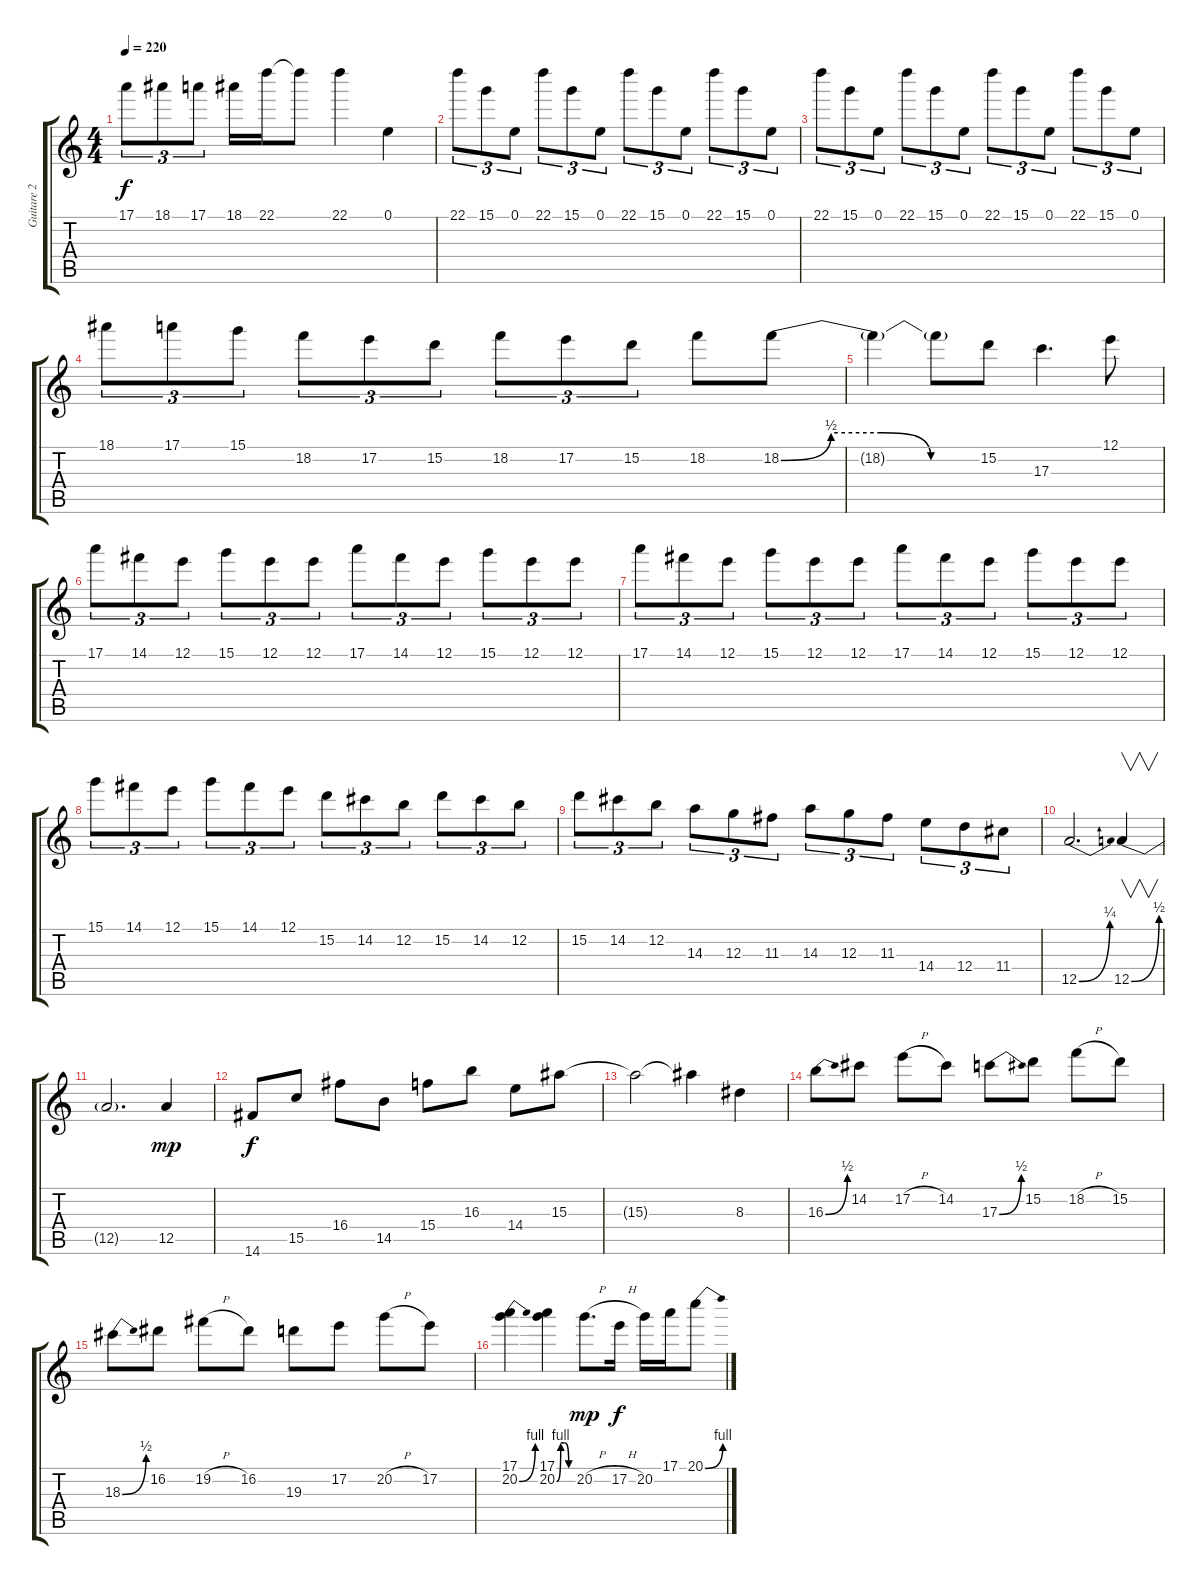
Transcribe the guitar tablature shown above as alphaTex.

\track ("Guitare 2" "Guitare 2") {instrument distortionguitar}
\staff {score tabs}
\tuning (E4 B3 G3 D3 A2 E2) {hide}
\ts (4 4)
\tempo 220
\clef g2
\ks c
17.1.8{tu (3 2) dy f} 18.1.8{tu (3 2)} 17.1.8{tu (3 2)} 18.1.16 22.1.16 22.1{t}.8 22.1.4 0.1.4 |
22.1.8{tu (3 2)} 15.1.8{tu (3 2)} 0.1.8{tu (3 2)} 22.1.8{tu (3 2)} 15.1.8{tu (3 2)} 0.1.8{tu (3 2)} 22.1.8{tu (3 2)} 15.1.8{tu (3 2)} 0.1.8{tu (3 2)} 22.1.8{tu (3 2)} 15.1.8{tu (3 2)} 0.1.8{tu (3 2)} |
22.1.8{tu (3 2)} 15.1.8{tu (3 2)} 0.1.8{tu (3 2)} 22.1.8{tu (3 2)} 15.1.8{tu (3 2)} 0.1.8{tu (3 2)} 22.1.8{tu (3 2)} 15.1.8{tu (3 2)} 0.1.8{tu (3 2)} 22.1.8{tu (3 2)} 15.1.8{tu (3 2)} 0.1.8{tu (3 2)} |
18.1.8{tu (3 2)} 17.1.8{tu (3 2)} 15.1.8{tu (3 2)} 18.2.8{tu (3 2)} 17.2.8{tu (3 2)} 15.2.8{tu (3 2)} 18.2.8{tu (3 2)} 17.2.8{tu (3 2)} 15.2.8{tu (3 2)} 18.2.8 18.2{be (custom 0 0 15 2 30 2 45 0 60 0)}.8 |
18.2{t}.4 18.2{t}.8 15.2.8 17.3.4{d} 12.1.8 |
17.1.8{tu (3 2)} 14.1.8{tu (3 2)} 12.1.8{tu (3 2)} 15.1.8{tu (3 2)} 12.1.8{tu (3 2)} 12.1.8{tu (3 2)} 17.1.8{tu (3 2)} 14.1.8{tu (3 2)} 12.1.8{tu (3 2)} 15.1.8{tu (3 2)} 12.1.8{tu (3 2)} 12.1.8{tu (3 2)} |
17.1.8{tu (3 2)} 14.1.8{tu (3 2)} 12.1.8{tu (3 2)} 15.1.8{tu (3 2)} 12.1.8{tu (3 2)} 12.1.8{tu (3 2)} 17.1.8{tu (3 2)} 14.1.8{tu (3 2)} 12.1.8{tu (3 2)} 15.1.8{tu (3 2)} 12.1.8{tu (3 2)} 12.1.8{tu (3 2)} |
15.1.8{tu (3 2)} 14.1.8{tu (3 2)} 12.1.8{tu (3 2)} 15.1.8{tu (3 2)} 14.1.8{tu (3 2)} 12.1.8{tu (3 2)} 15.2.8{tu (3 2)} 14.2.8{tu (3 2)} 12.2.8{tu (3 2)} 15.2.8{tu (3 2)} 14.2.8{tu (3 2)} 12.2.8{tu (3 2)} |
15.2.8{tu (3 2)} 14.2.8{tu (3 2)} 12.2.8{tu (3 2)} 14.3.8{tu (3 2)} 12.3.8{tu (3 2)} 11.3.8{tu (3 2)} 14.3.8{tu (3 2)} 12.3.8{tu (3 2)} 11.3.8{tu (3 2)} 14.4.8{tu (3 2)} 12.4.8{tu (3 2)} 11.4.8{tu (3 2)} |
12.5{be (bend 0 0 60 1)}.2{d} 12.5{be (bend 0 0 60 2)}.4{v} |
12.5{t}.2{d} 12.5.4{dy mp} |
14.6.8{dy f} 15.5.8 16.4.8 14.5.8 15.4.8 16.3.8 14.4.8 15.3.8 |
15.3{t}.2 15.3{t}.4 8.3.4 |
16.3{be (bend 0 0 60 2)}.8 14.2.8 17.2{h}.8 14.2.8 17.3{be (bend 0 0 60 2)}.8 15.2.8 18.2{h}.8 15.2.8 |
18.3{be (bend 0 0 60 2)}.8 16.2.8 19.2{h}.8 16.2.8 19.3.8 17.2.8 20.2{h}.8 17.2.8 |
(17.1 20.2{be (bend 0 0 60 4)}).4 (17.1 20.2{be (custom 0 0 15 4 30 4 45 0 60 0)}).4 20.2{h}.8{d dy mp} 17.2{h}.16{dy f} 20.2.16 17.1.16 20.1{be (bend 0 0 60 4)}.8
